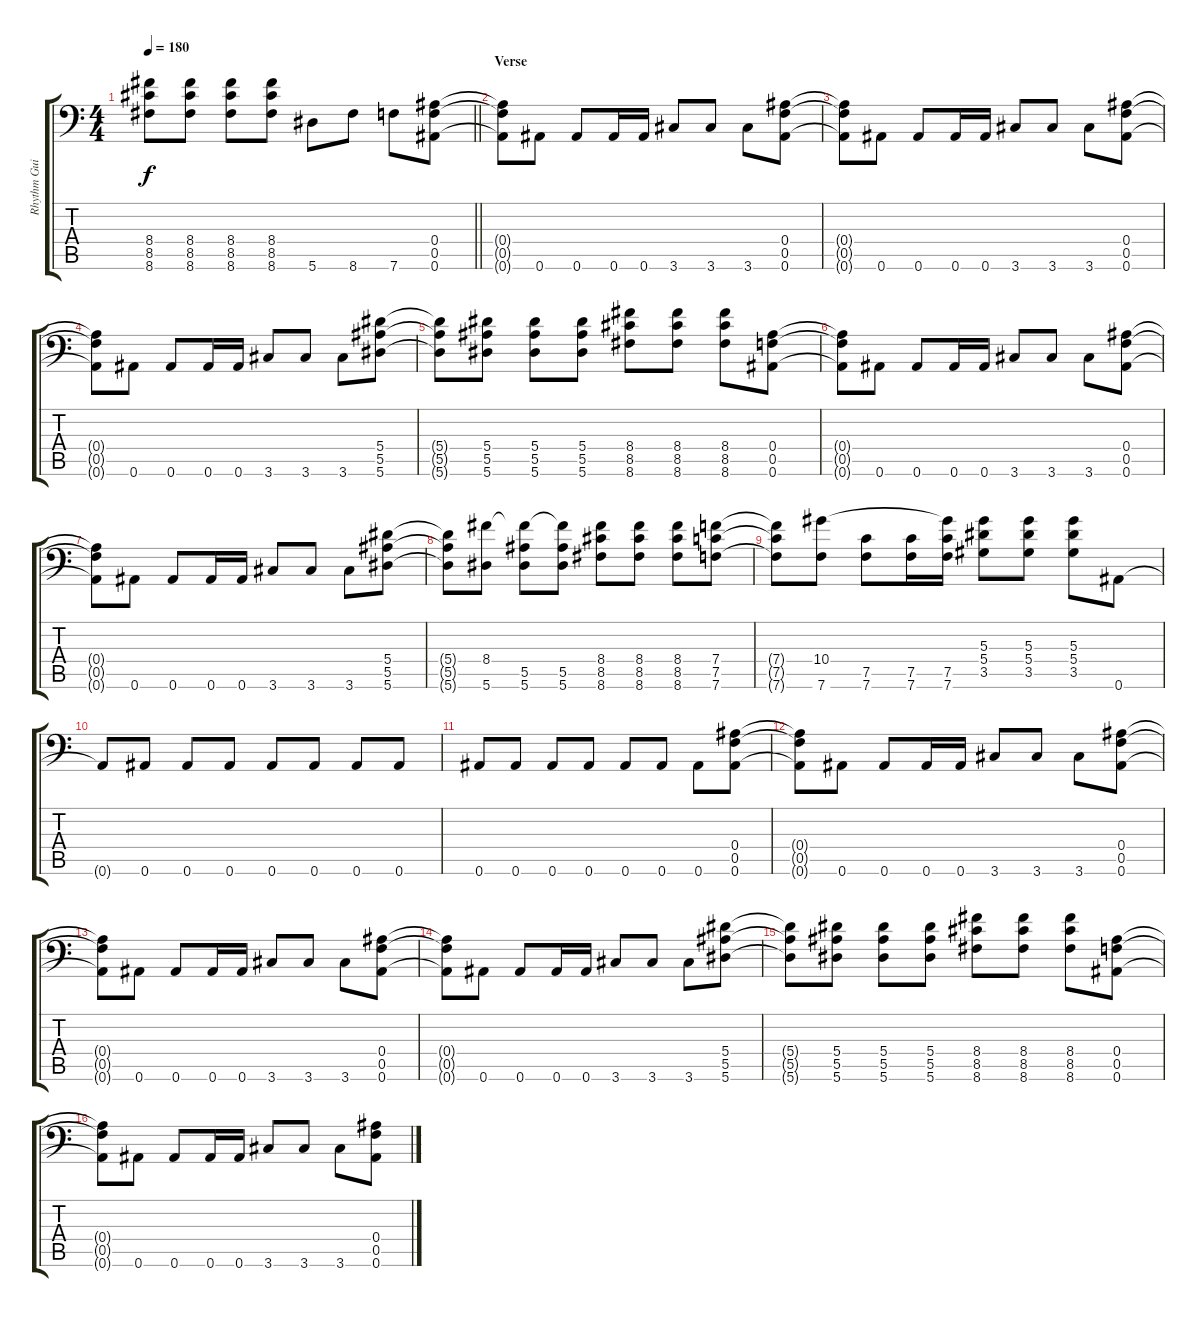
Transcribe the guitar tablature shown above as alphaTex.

\track ("Rhythm Guitar 1" "Rhythm Gui") {instrument distortionguitar}
\staff {score tabs}
\tuning (C4 G3 Eb3 Bb2 F2 Bb1) {hide}
\ts (4 4)
\tempo 180
\clef f4
\barLineRight lightlight
\ks c
(8.4{t} 8.5{t} 8.6{t}).8{dy f} (8.4 8.5 8.6).8 (8.4 8.5 8.6).8 (8.4 8.5 8.6).8 5.6.8 8.6.8 7.6.8 (0.4 0.5 0.6).8 |
\section ("" "Verse")
(0.4{t} 0.5{t} 0.6{t}).8 0.6.8 0.6.8 0.6.16 0.6.16 3.6.8 3.6.8 3.6.8 (0.4 0.5 0.6).8 |
(0.4{t} 0.5{t} 0.6{t}).8 0.6.8 0.6.8 0.6.16 0.6.16 3.6.8 3.6.8 3.6.8 (0.4 0.5 0.6).8 |
(0.4{t} 0.5{t} 0.6{t}).8 0.6.8 0.6.8 0.6.16 0.6.16 3.6.8 3.6.8 3.6.8 (5.4 5.5 5.6).8 |
(5.4{t} 5.5{t} 5.6{t}).8 (5.4 5.5 5.6).8 (5.4 5.5 5.6).8 (5.4 5.5 5.6).8 (8.4 8.5 8.6).8 (8.4 8.5 8.6).8 (8.4 8.5 8.6).8 (0.4 0.5 0.6).8 |
(0.4{t} 0.5{t} 0.6{t}).8 0.6.8 0.6.8 0.6.16 0.6.16 3.6.8 3.6.8 3.6.8 (0.4 0.5 0.6).8 |
(0.4{t} 0.5{t} 0.6{t}).8 0.6.8 0.6.8 0.6.16 0.6.16 3.6.8 3.6.8 3.6.8 (5.4 5.5 5.6).8 |
(5.4{t} 5.5{t} 5.6{t}).8 (8.4 5.6).8 (8.4{t} 5.5 5.6).8 (8.4{t} 5.5 5.6).8 (8.4 8.5 8.6).8 (8.4 8.5 8.6).8 (8.4 8.5 8.6).8 (7.4 7.5 7.6).8 |
(7.4{t} 7.5{t} 7.6{t}).8 (10.4 7.6).8 (7.5 7.6).8 (7.5 7.6).16 (10.4{t} 7.5 7.6).16 (5.3 5.4 3.5).8 (5.3 5.4 3.5).8 (5.3 5.4 3.5).8 0.6.8 |
0.6{t}.8 0.6.8 0.6.8 0.6.8 0.6.8 0.6.8 0.6.8 0.6.8 |
0.6.8 0.6.8 0.6.8 0.6.8 0.6.8 0.6.8 0.6.8 (0.4 0.5 0.6).8 |
(0.4{t} 0.5{t} 0.6{t}).8 0.6.8 0.6.8 0.6.16 0.6.16 3.6.8 3.6.8 3.6.8 (0.4 0.5 0.6).8 |
(0.4{t} 0.5{t} 0.6{t}).8 0.6.8 0.6.8 0.6.16 0.6.16 3.6.8 3.6.8 3.6.8 (0.4 0.5 0.6).8 |
(0.4{t} 0.5{t} 0.6{t}).8 0.6.8 0.6.8 0.6.16 0.6.16 3.6.8 3.6.8 3.6.8 (5.4 5.5 5.6).8 |
(5.4{t} 5.5{t} 5.6{t}).8 (5.4 5.5 5.6).8 (5.4 5.5 5.6).8 (5.4 5.5 5.6).8 (8.4 8.5 8.6).8 (8.4 8.5 8.6).8 (8.4 8.5 8.6).8 (0.4 0.5 0.6).8 |
(0.4{t} 0.5{t} 0.6{t}).8 0.6.8 0.6.8 0.6.16 0.6.16 3.6.8 3.6.8 3.6.8 (0.4 0.5 0.6).8
